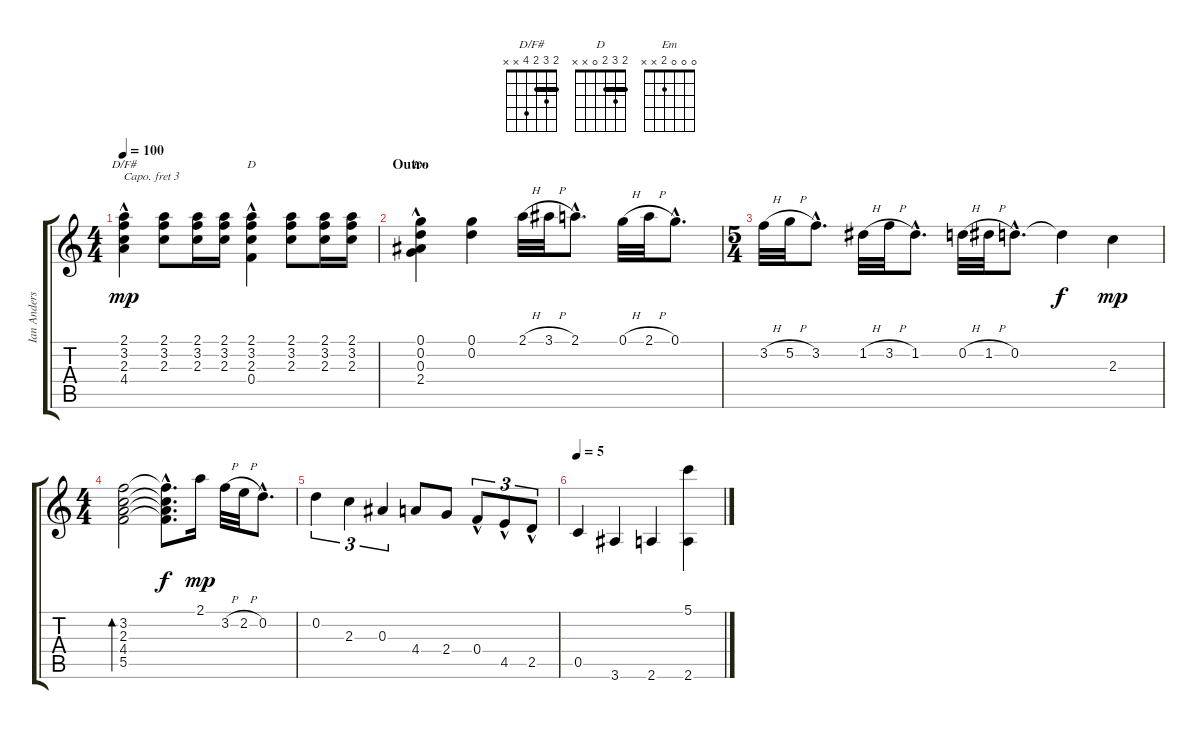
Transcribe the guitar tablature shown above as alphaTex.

\track ("Ian Anderson - acoustic guitar/countdown" "Ian Anders") {instrument acousticguitarsteel}
\staff {score tabs}
\capo 3
\tuning (E4 B3 G3 D3 A2 E2) {hide}
\chord ("D/F#" 2 3 2 4 x x) {barre 2}
\chord ("D" 2 3 2 0 x x) {barre 2}
\chord ("Em" 0 0 0 2 x x)
\ts (4 4)
\tempo 100
\clef g2
\ks c
(2.1{hac} 3.2{hac} 2.3{hac} 4.4{hac}).4{ch "D/F#" dy mp} (2.1 3.2 2.3).8 (2.1 3.2 2.3).16 (2.1 3.2 2.3).16 (2.1{hac} 3.2{hac} 2.3{hac} 0.4{hac}).4{ch "D"} (2.1 3.2 2.3).8 (2.1 3.2 2.3).16 (2.1 3.2 2.3).16 |
\section ("" "Outro")
(0.1{hac} 0.2{hac} 0.3 2.4{hac}).4{ch "Em"} (0.1 0.2).4 2.1{h}.32 3.1{h}.32 2.1{hac}.8{d} 0.1{h}.32 2.1{h}.32 0.1{hac}.8{d} |
\ts (5 4)
3.2{h}.32 5.2{h}.32 3.2{hac}.8{d} 1.2{h}.32 3.2{h}.32 1.2{hac}.8{d} 0.2{h}.32 1.2{h}.32 0.2{hac}.8{d} 0.2{t}.4{dy f} 2.3.4{dy mp} |
\ts (4 4)
(3.2 2.3 4.4 5.5).2{bd 480} (3.2{hac t} 2.3{hac t} 4.4{hac t} 5.5{hac t}).8{d dy f} 2.1.16{dy mp} 3.2{h}.32 2.2{h}.32 0.2{hac}.8{d} |
0.2.4{tu (3 2)} 2.3.4{tu (3 2)} 0.3.4{tu (3 2)} 4.4.8 2.4.8 0.4{hac}.8{tu (3 2)} 4.5{hac}.8{tu (3 2)} 2.5{hac}.8{tu (3 2)} |
\tempo 5
0.5.4 3.6.4 2.6.4 (5.1 2.6).4
